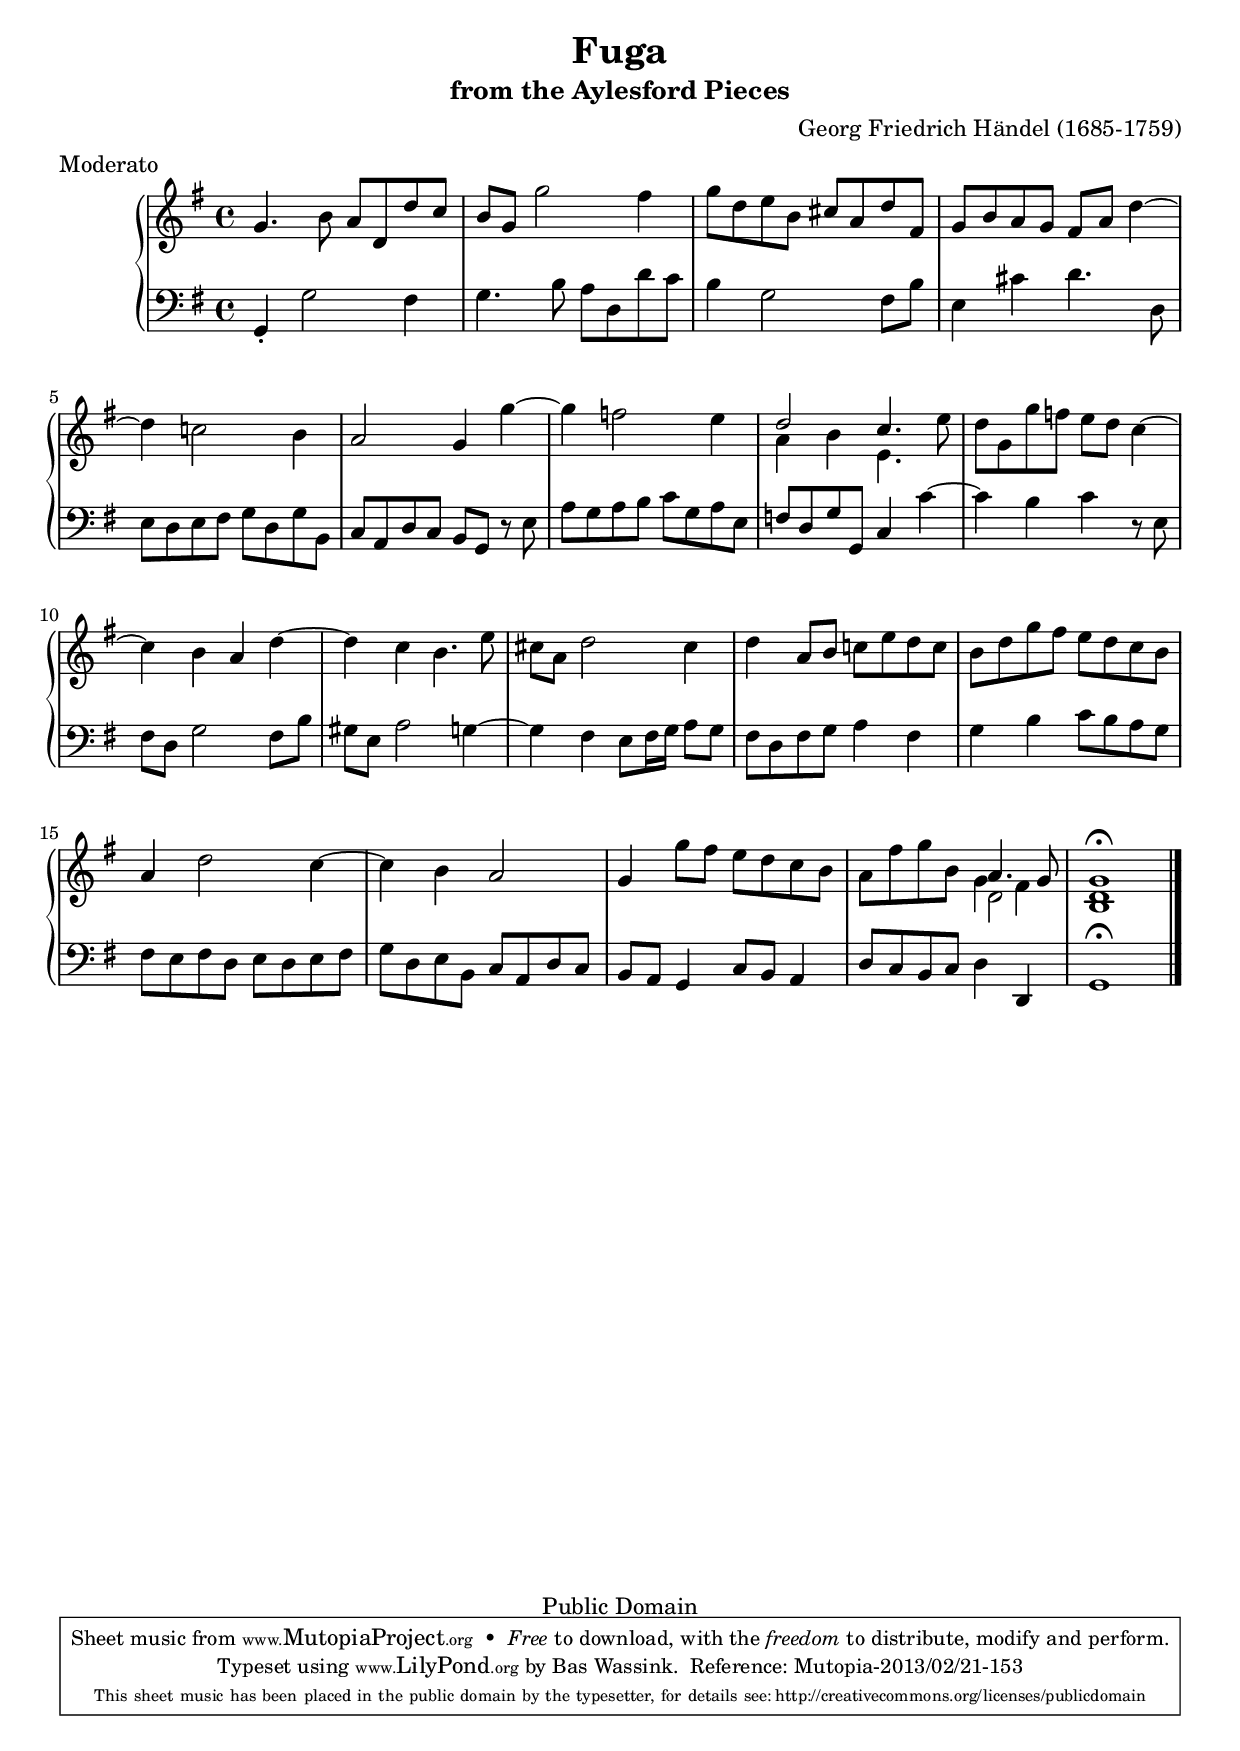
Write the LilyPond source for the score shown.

\version "2.16.1"
#(set-global-staff-size 20)
\header {
  title             = "Fuga"
  subtitle          = "from the Aylesford Pieces"
  composer          = "Georg Friedrich Händel (1685-1759)"
  meter             = "Moderato"
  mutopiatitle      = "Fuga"
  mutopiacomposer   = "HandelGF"
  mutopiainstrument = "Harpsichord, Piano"
  date              = "18th Century"
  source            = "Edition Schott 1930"
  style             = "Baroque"
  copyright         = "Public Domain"
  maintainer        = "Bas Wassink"
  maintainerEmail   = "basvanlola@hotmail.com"

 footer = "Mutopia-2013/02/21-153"
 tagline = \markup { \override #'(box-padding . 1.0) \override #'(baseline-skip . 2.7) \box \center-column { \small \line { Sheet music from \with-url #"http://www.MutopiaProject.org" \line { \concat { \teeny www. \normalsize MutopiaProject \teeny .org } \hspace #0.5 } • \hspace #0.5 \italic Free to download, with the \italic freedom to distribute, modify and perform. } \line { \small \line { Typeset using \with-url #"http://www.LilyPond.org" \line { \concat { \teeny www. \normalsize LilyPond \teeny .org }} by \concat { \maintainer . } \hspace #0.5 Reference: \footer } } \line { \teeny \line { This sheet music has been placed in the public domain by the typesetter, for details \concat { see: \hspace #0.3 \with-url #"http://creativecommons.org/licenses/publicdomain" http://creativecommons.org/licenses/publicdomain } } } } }
  }

Global =  {\key g\major \time 4/4}


MDI =  \relative c'' {
  g4. b8 a d, d' c |
  b g g'2 fis4 |
  g8 d e b cis a d fis, |
  g b a g fis a d4 ~ |
  
  d4 c!2 b4 |
  a2 g4 g' ~ |
  g f2 e4 |
  <<{d2 c4.} \\ {a4 b e,4.}>> e'8 |
  
  d8 g, g' f e d c4 ~
  c b a d ~
  d c b4. e8
  cis a d2 cis4
  
  d a8 b c! e d c
  b d g fis e d c b
  a4 d2 c4 ~
  c b a2
  
  g4 g'8 fis e d c b
  a fis' g b, <<{a4. g8} \\ {d2} \\ \\ {g4 fis}>>
  <<{g1\fermata} \\ {<d b>}>>
  \bar "|." 
  }

MSI =  \relative c {
  g4-. g'2 fis4
  g4. b8 a d, d' c
  b4 g2 fis8 b
  e,4 cis' d4. d,8
  
  e d e fis g d g b,
  c a d c b g r e'
  a g a b c g a e
  f d g g, c4 c' ~
  
  c b c r8 e,
  fis d g2 fis8 b
  gis e a2 g4 ~
  g fis e8 fis16 g a8 g
  
  fis d fis g a4 fis
  g b c8 b a g
  fis e fis d e d e fis
  g d e b c a d c
  
  b a g4 c8 b a4
  d8 c b c d4 d,
  g1\fermata
  }

\score { {
  \new PianoStaff <<
    \set PianoStaff.midiInstrument = "harpsichord"
    \new Staff = "up" <<
      \Global \clef treble \MDI
    >>
    \new Staff = "down" <<
      \Global \clef bass \MSI
    >>
  >>
}

  \midi {
    \tempo 4 = 88
    }


\layout {}
}
